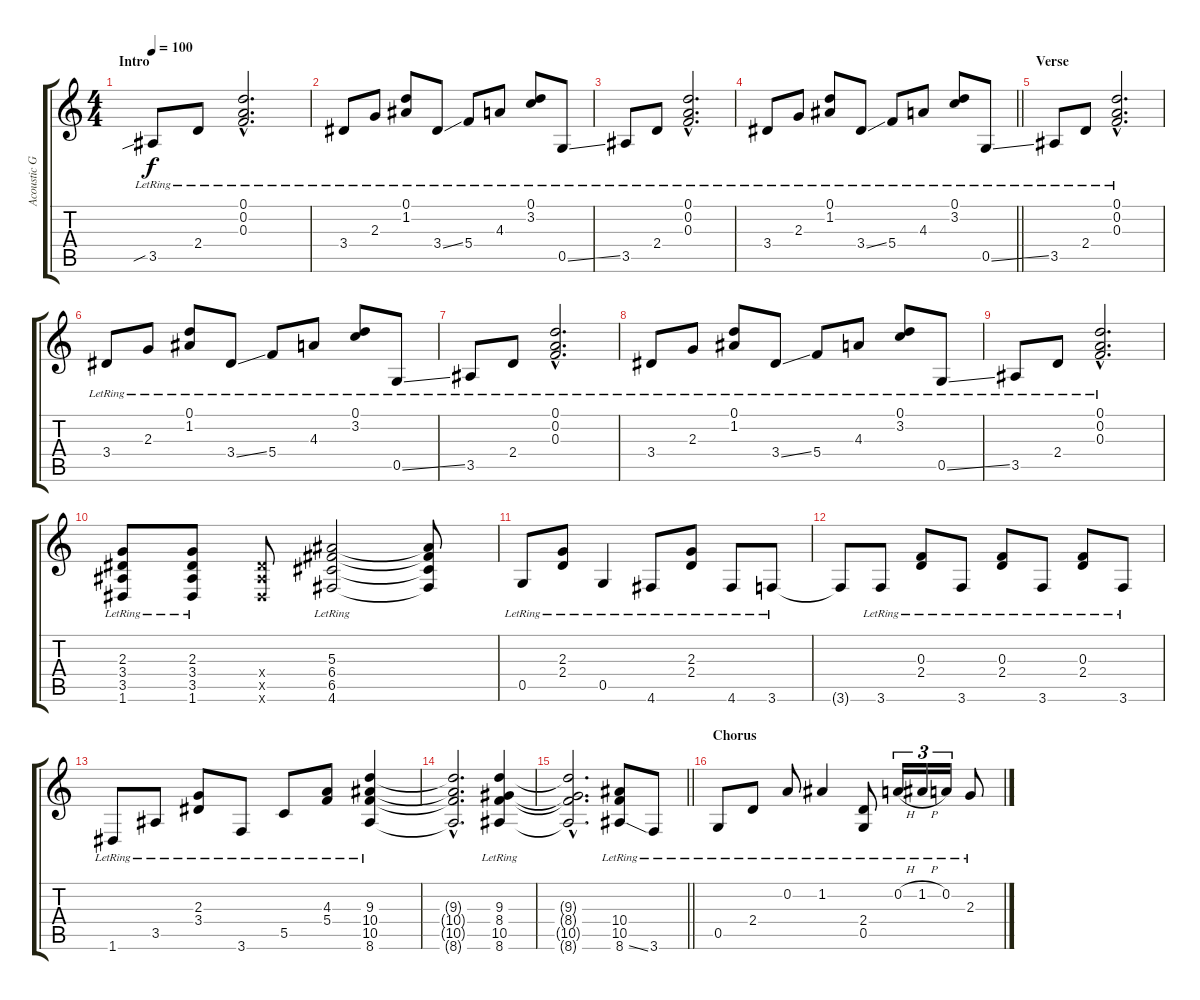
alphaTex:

\track ("Acoustic Guitar" "Acoustic G") {instrument acousticguitarsteel}
\staff {score tabs}
\tuning (D4 A3 F3 C3 G2 D2) {hide}
\ts (4 4)
\section ("" "Intro")
\tempo 100
\clef g2
\ks c
3.5{sib lr}.8{dy f instrument acousticguitarsteel} 2.4{lr}.8 (0.1{hac lr} 0.2{hac lr} 0.3{hac lr}).2{d} |
3.4{lr}.8 2.3{lr}.8 (0.1{lr} 1.2{lr}).8 3.4{ss lr}.8 5.4{lr}.8 4.3{lr}.8 (0.1{lr} 3.2{lr}).8 0.5{ss lr}.8 |
3.5{lr}.8 2.4{lr}.8 (0.1{hac lr} 0.2{hac lr} 0.3{hac lr}).2{d} |
\barLineRight lightlight
3.4{lr}.8 2.3{lr}.8 (0.1{lr} 1.2{lr}).8 3.4{ss lr}.8 5.4{lr}.8 4.3{lr}.8 (0.1{lr} 3.2{lr}).8 0.5{ss lr}.8 |
\section ("" "Verse")
3.5{lr}.8 2.4{lr}.8 (0.1{hac lr} 0.2{hac lr} 0.3{hac lr}).2{d} |
3.4{lr}.8 2.3{lr}.8 (0.1{lr} 1.2{lr}).8 3.4{ss lr}.8 5.4{lr}.8 4.3{lr}.8 (0.1{lr} 3.2{lr}).8 0.5{ss lr}.8 |
3.5{lr}.8 2.4{lr}.8 (0.1{hac lr} 0.2{hac lr} 0.3{hac lr}).2{d} |
3.4{lr}.8 2.3{lr}.8 (0.1{lr} 1.2{lr}).8 3.4{ss lr}.8 5.4{lr}.8 4.3{lr}.8 (0.1{lr} 3.2{lr}).8 0.5{ss lr}.8 |
3.5{lr}.8 2.4{lr}.8 (0.1{hac lr} 0.2{hac lr} 0.3{hac lr}).2{d} |
(2.3{lr} 3.4{lr} 3.5{lr} 1.6{lr}).8 (2.3{lr} 3.4{lr} 3.5{lr} 1.6{lr}).8 (3.4{x} 3.5{x} 1.6{x}).8 (5.3{lr} 6.4{lr} 6.5{lr} 4.6{lr}).2 (5.3{t} 6.4{t} 6.5{t} 4.6{t}).8 |
0.5{lr}.8 (2.3{lr} 2.4{lr}).8 0.5{lr}.4 4.6{lr}.8 (2.3{lr} 2.4{lr}).8 4.6{lr}.8 3.6{lr}.8 |
3.6{t}.8 3.6{lr}.8 (0.3{lr} 2.4{lr}).8 3.6{lr}.8 (0.3{lr} 2.4{lr}).8 3.6{lr}.8 (0.3{lr} 2.4{lr}).8 3.6{lr}.8 |
1.6{lr}.8 3.5{lr}.8 (2.3{lr} 3.4{lr}).8 3.6{lr}.8 5.5{lr}.8 (4.3{lr} 5.4{lr}).8 (9.3{lr} 10.4{lr} 10.5{lr} 8.6{lr}).4 |
(9.3{hac t} 10.4{hac t} 10.5{hac t} 8.6{hac t}).2{d} (9.3{lr} 8.4{lr} 10.5{lr} 8.6{lr}).4 |
\barLineRight lightlight
(9.3{hac t} 8.4{hac t} 10.5{hac t} 8.6{hac t}).2{d} (10.4{lr} 10.5{lr} 8.6{ss lr}).8 3.6{lr}.8 |
\section ("" "Chorus")
0.5{lr}.8 2.4{lr}.8 0.2{lr}.8 1.2{lr}.4 (2.4{lr} 0.5{lr}).8 0.2{h lr}.16{tu (3 2)} 1.2{h lr}.16{tu (3 2)} 0.2{lr}.16{tu (3 2)} 2.3{lr}.8
